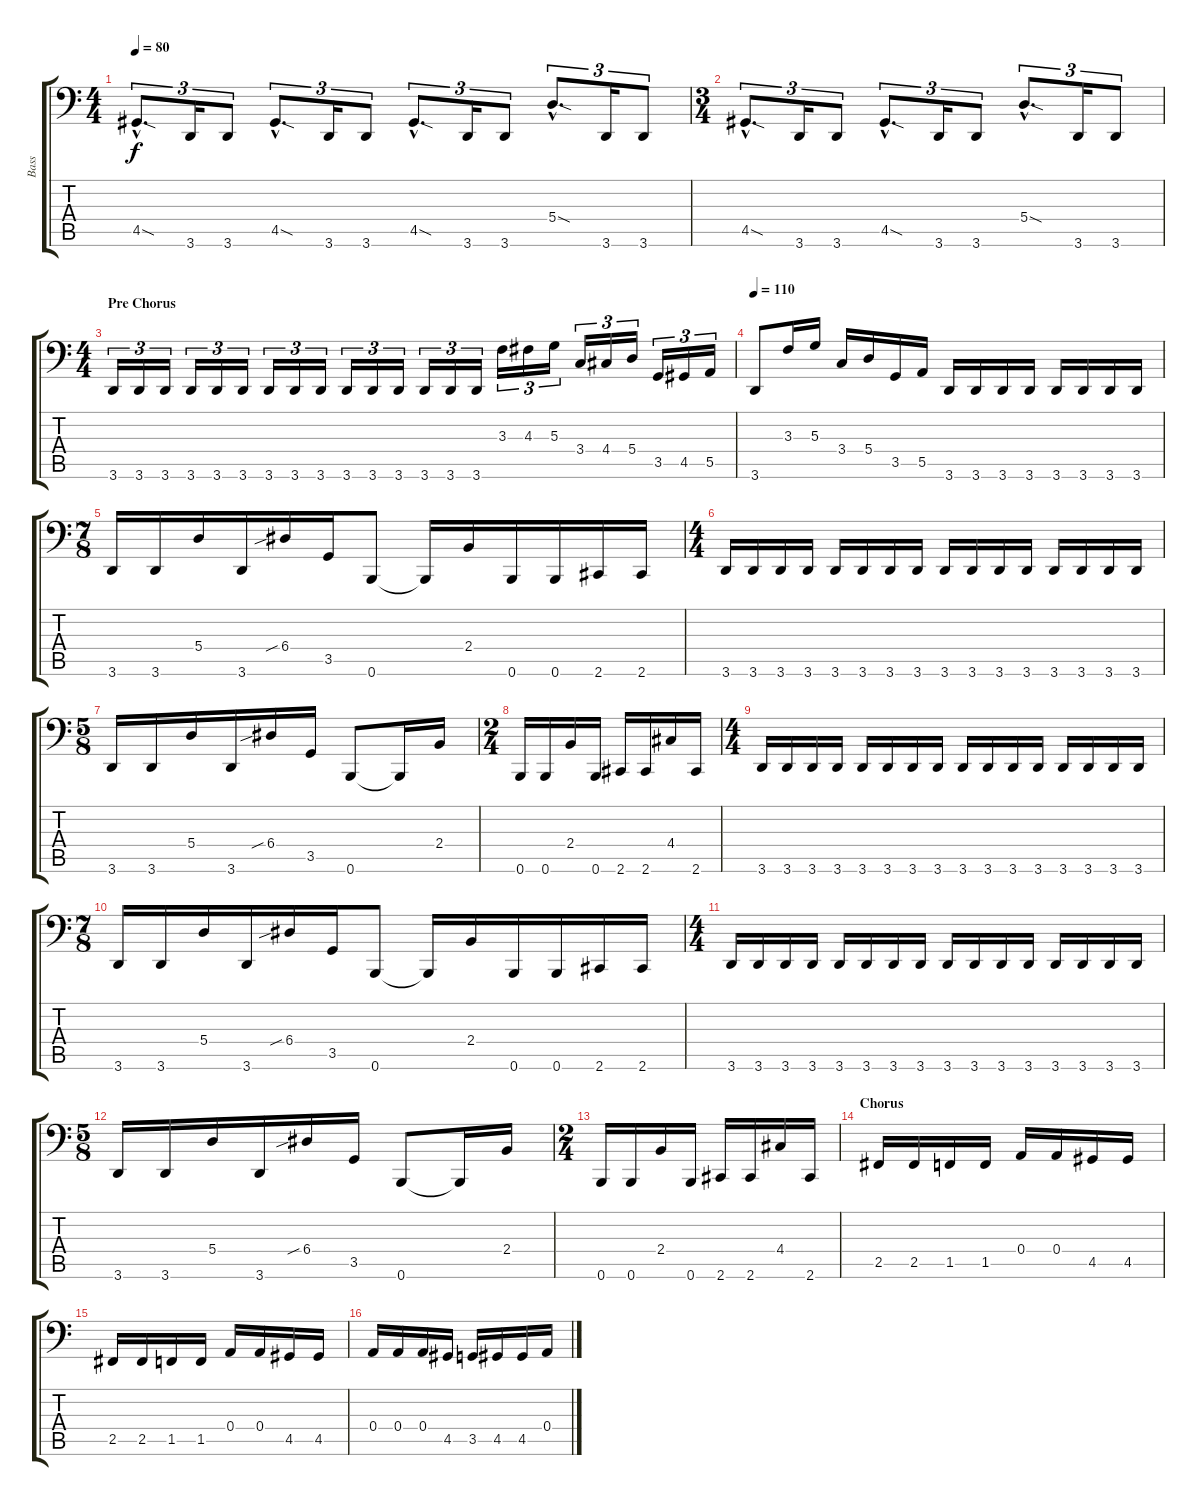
\track ("Bass" "Bass") {instrument electricbassfinger}
\staff {score tabs}
\tuning (C3 G2 D2 A1 E1 B0) {hide}
\ts (4 4)
\tempo 80
\clef f4
\ks c
4.5{sod hac}.8{d tu (3 2) dy f} 3.6.16{tu (3 2)} 3.6.8{tu (3 2)} 4.5{sod hac}.8{d tu (3 2)} 3.6.16{tu (3 2)} 3.6.8{tu (3 2)} 4.5{sod hac}.8{d tu (3 2)} 3.6.16{tu (3 2)} 3.6.8{tu (3 2)} 5.4{sod hac}.8{d tu (3 2)} 3.6.16{tu (3 2)} 3.6.8{tu (3 2)} |
\ts (3 4)
4.5{sod hac}.8{d tu (3 2)} 3.6.16{tu (3 2)} 3.6.8{tu (3 2)} 4.5{sod hac}.8{d tu (3 2)} 3.6.16{tu (3 2)} 3.6.8{tu (3 2)} 5.4{sod hac}.8{d tu (3 2)} 3.6.16{tu (3 2)} 3.6.8{tu (3 2)} |
\ts (4 4)
\section ("" "Pre Chorus")
3.6.16{tu (3 2)} 3.6.16{tu (3 2)} 3.6.16{tu (3 2)} 3.6.16{tu (3 2)} 3.6.16{tu (3 2)} 3.6.16{tu (3 2)} 3.6.16{tu (3 2)} 3.6.16{tu (3 2)} 3.6.16{tu (3 2)} 3.6.16{tu (3 2)} 3.6.16{tu (3 2)} 3.6.16{tu (3 2)} 3.6.16{tu (3 2)} 3.6.16{tu (3 2)} 3.6.16{tu (3 2)} 3.3.16{tu (3 2)} 4.3.16{tu (3 2)} 5.3.16{tu (3 2)} 3.4.16{tu (3 2)} 4.4.16{tu (3 2)} 5.4.16{tu (3 2)} 3.5.16{tu (3 2)} 4.5.16{tu (3 2)} 5.5.16{tu (3 2)} |
\tempo 110
3.6.8 3.3.16 5.3.16 3.4.16 5.4.16 3.5.16 5.5.16 3.6.16 3.6.16 3.6.16 3.6.16 3.6.16 3.6.16 3.6.16 3.6.16 |
\ts (7 8)
3.6.16 3.6.16 5.4.16 3.6.16 6.4{sib}.16 3.5.16 0.6.8 0.6{t}.16 2.4.16 0.6.16 0.6.16 2.6.16 2.6.16 |
\ts (4 4)
3.6.16 3.6.16 3.6.16 3.6.16 3.6.16 3.6.16 3.6.16 3.6.16 3.6.16 3.6.16 3.6.16 3.6.16 3.6.16 3.6.16 3.6.16 3.6.16 |
\ts (5 8)
3.6.16 3.6.16 5.4.16 3.6.16 6.4{sib}.16 3.5.16 0.6.8 0.6{t}.16 2.4.16 |
\ts (2 4)
0.6.16 0.6.16 2.4.16 0.6.16 2.6.16 2.6.16 4.4.16 2.6.16 |
\ts (4 4)
3.6.16 3.6.16 3.6.16 3.6.16 3.6.16 3.6.16 3.6.16 3.6.16 3.6.16 3.6.16 3.6.16 3.6.16 3.6.16 3.6.16 3.6.16 3.6.16 |
\ts (7 8)
3.6.16 3.6.16 5.4.16 3.6.16 6.4{sib}.16 3.5.16 0.6.8 0.6{t}.16 2.4.16 0.6.16 0.6.16 2.6.16 2.6.16 |
\ts (4 4)
3.6.16 3.6.16 3.6.16 3.6.16 3.6.16 3.6.16 3.6.16 3.6.16 3.6.16 3.6.16 3.6.16 3.6.16 3.6.16 3.6.16 3.6.16 3.6.16 |
\ts (5 8)
3.6.16 3.6.16 5.4.16 3.6.16 6.4{sib}.16 3.5.16 0.6.8 0.6{t}.16 2.4.16 |
\ts (2 4)
0.6.16 0.6.16 2.4.16 0.6.16 2.6.16 2.6.16 4.4.16 2.6.16 |
\section ("" "Chorus")
2.5.16 2.5.16 1.5.16 1.5.16 0.4.16 0.4.16 4.5.16 4.5.16 |
2.5.16 2.5.16 1.5.16 1.5.16 0.4.16 0.4.16 4.5.16 4.5.16 |
0.4.16 0.4.16 0.4.16 4.5.16 3.5.16 4.5.16 4.5.16 0.4.16
